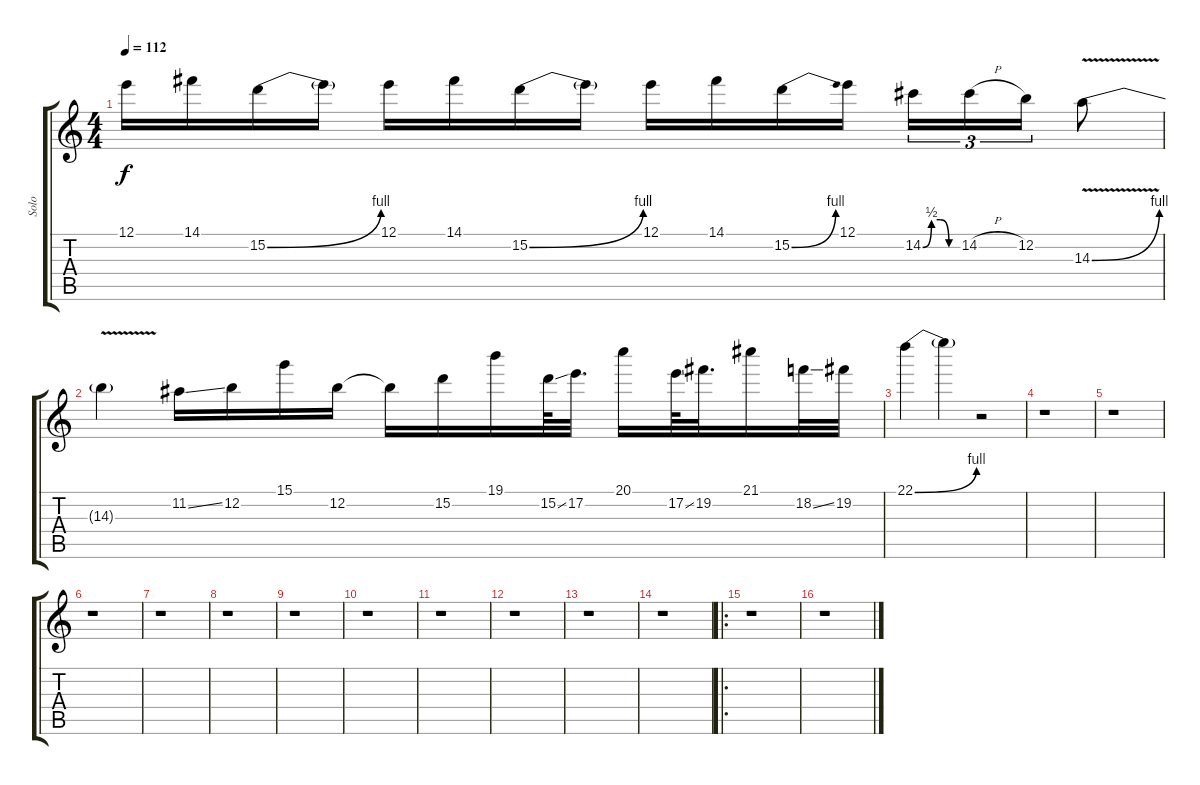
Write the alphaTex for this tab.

\track ("Solo" "Solo") {instrument distortionguitar}
\staff {score tabs}
\tuning (E4 B3 G3 D3 A2 E2) {hide}
\ts (4 4)
\tempo 112
\clef g2
\ks c
12.1.16{dy f} 14.1.16 15.2{be (bend 0 0 60 4)}.16 15.2{t}.16 12.1.16 14.1.16 15.2{be (bend 0 0 60 4)}.16 15.2{t}.16 12.1.16 14.1.16 15.2{be (bend 0 0 60 4)}.16 12.1.16 14.2{be (custom 0 0 15 2 30 2 45 0 60 0)}.16{tu (3 2)} 14.2{h}.16{tu (3 2)} 12.2.16{tu (3 2)} 14.3{be (bend 0 0 60 4) v}.8 |
14.3{t}.4 11.2{ss}.16 12.2.16 15.1.16 12.2.16 12.2{t}.16 15.2.16 19.1.16 15.2{ss}.64 17.2.32{d} 20.1.16 17.2{ss}.64 19.2.32{d} 21.1.16 18.2{ss}.32 19.2.32 |
22.1{be (bend 0 0 60 4)}.4 22.1{t}.4 r.2 |
r.1 |
r.1 |
r.1 |
r.1 |
r.1 |
r.1 |
r.1 |
r.1 |
r.1 |
r.1 |
r.1 |
\ro
r.1 |
r.1
